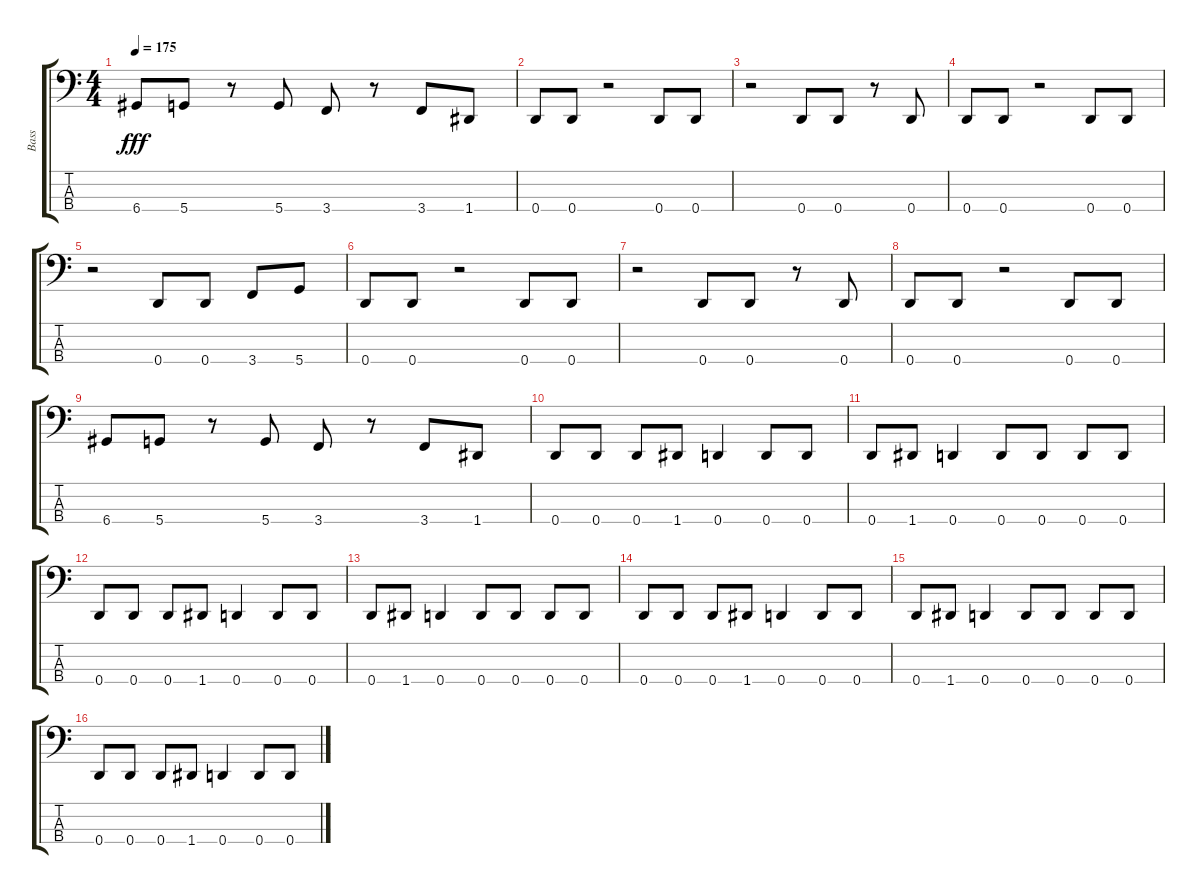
\track ("Bass" "Bass") {instrument electricbasspick}
\staff {score tabs}
\tuning (G2 D2 A1 D1) {hide}
\ts (4 4)
\tempo 175
\clef f4
\ks c
6.4.8{dy fff} 5.4.8 r.8 5.4.8 3.4.8 r.8 3.4.8 1.4.8 |
0.4.8 0.4.8 r.2 0.4.8 0.4.8 |
r.2 0.4.8 0.4.8 r.8 0.4.8 |
0.4.8 0.4.8 r.2 0.4.8 0.4.8 |
r.2 0.4.8 0.4.8 3.4.8 5.4.8 |
0.4.8 0.4.8 r.2 0.4.8 0.4.8 |
r.2 0.4.8 0.4.8 r.8 0.4.8 |
0.4.8 0.4.8 r.2 0.4.8 0.4.8 |
6.4.8 5.4.8 r.8 5.4.8 3.4.8 r.8 3.4.8 1.4.8 |
0.4.8 0.4.8 0.4.8 1.4.8 0.4.4 0.4.8 0.4.8 |
0.4.8 1.4.8 0.4.4 0.4.8 0.4.8 0.4.8 0.4.8 |
0.4.8 0.4.8 0.4.8 1.4.8 0.4.4 0.4.8 0.4.8 |
0.4.8 1.4.8 0.4.4 0.4.8 0.4.8 0.4.8 0.4.8 |
0.4.8 0.4.8 0.4.8 1.4.8 0.4.4 0.4.8 0.4.8 |
0.4.8 1.4.8 0.4.4 0.4.8 0.4.8 0.4.8 0.4.8 |
0.4.8 0.4.8 0.4.8 1.4.8 0.4.4 0.4.8 0.4.8
